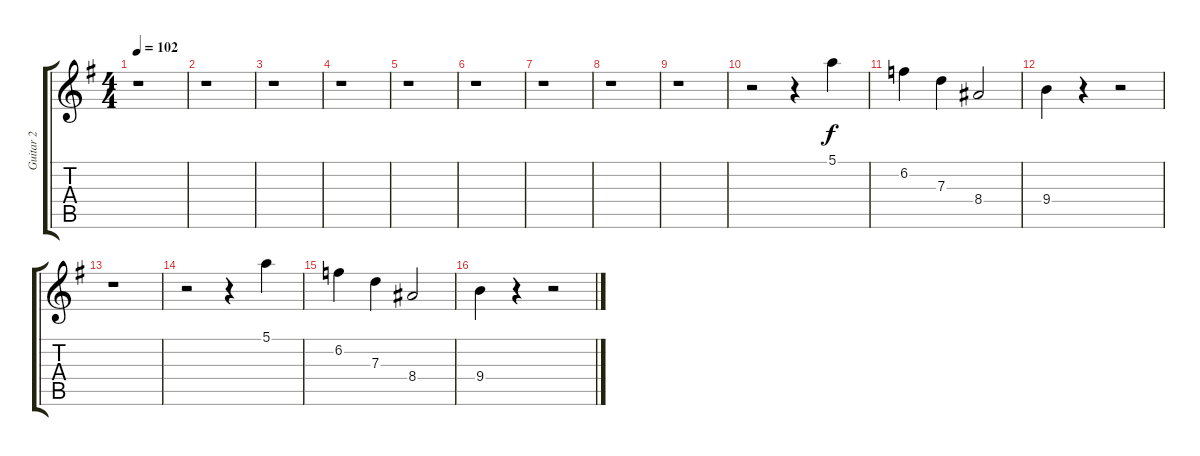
\track ("Guitar 2" "Guitar 2") {instrument overdrivenguitar}
\staff {score tabs}
\tuning (E4 B3 G3 D3 A2 E2) {hide}
\ts (4 4)
\tempo 102
\clef g2
\ks g
r.1{dy f} |
r.1 |
r.1 |
r.1 |
r.1 |
r.1 |
r.1 |
r.1 |
r.1 |
r.2 r.4 5.1.4{volume 16 instrument pad4choir} |
6.2.4 7.3.4 8.4.2 |
9.4.4 r.4 r.2 |
r.1 |
r.2 r.4 5.1.4 |
6.2.4 7.3.4 8.4.2 |
9.4.4 r.4 r.2
